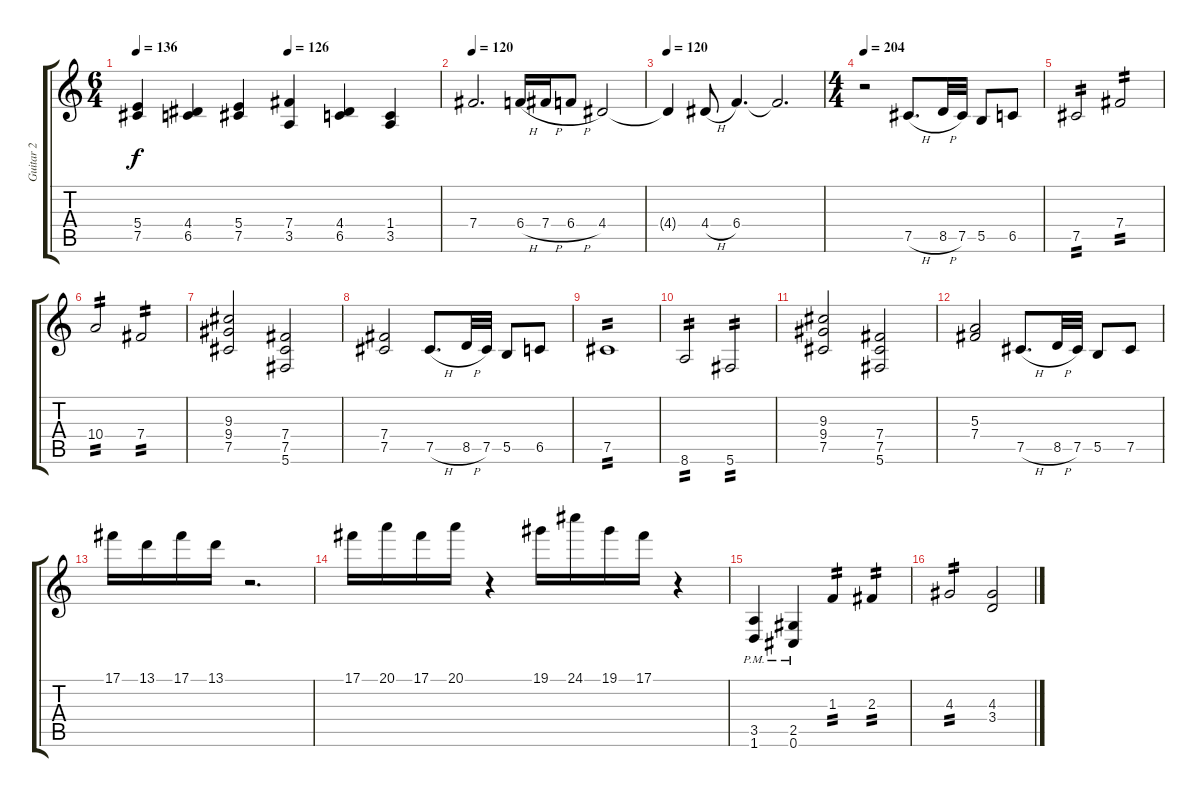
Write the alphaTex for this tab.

\track ("Guitar 2" "Guitar 2") {instrument distortionguitar}
\staff {score tabs}
\tuning (Db4 Ab3 E3 B2 Gb2 Db2) {hide}
\ts (6 4)
\tempo 136
\tempo (126 0.5)
\clef g2
\ks c
(5.4 7.5).4{dy f} (4.4 6.5).4 (5.4 7.5).4 (7.4 3.5).4 (4.4 6.5).4 (1.4 3.5).4 |
\tempo 120
7.4.2{d} 6.4{h}.16 7.4{h}.16 6.4{h}.8 4.4.2 |
\tempo 120
4.4{t}.4 4.4{h}.8 6.4.4{d} 6.4{t}.2{d} |
\ts (4 4)
\tempo 204
r.2 7.5{h}.8{d} 8.5{h}.32 7.5.32 5.5.8 6.5.8 |
7.5.2{tp 2} 7.4.2{tp 2} |
10.4.2{tp 2} 7.4.2{tp 2} |
(9.3 9.4 7.5).2 (7.4 7.5 5.6).2 |
(7.4 7.5).2 7.5{h}.8{d} 8.5{h}.32 7.5.32 5.5.8 6.5.8 |
7.5.1{tp 2} |
8.6.2{tp 2} 5.6.2{tp 2} |
(9.3 9.4 7.5).2 (7.4 7.5 5.6).2 |
(5.3 7.4).2 7.5{h}.8{d} 8.5{h}.32 7.5.32 5.5.8 7.5.8 |
17.1.16{balance 8} 13.1.16 17.1.16 13.1.16 r.2{d} |
17.1.16 20.1.16 17.1.16 20.1.16 r.4 19.1.16 24.1.16 19.1.16 17.1.16 r.4 |
(3.5{pm} 1.6{pm}).4{balance 0} (2.5{pm} 0.6{pm}).4 1.3.4{tp 2} 2.3.4{tp 2} |
4.3.2{tp 2} (4.3 3.4).2
